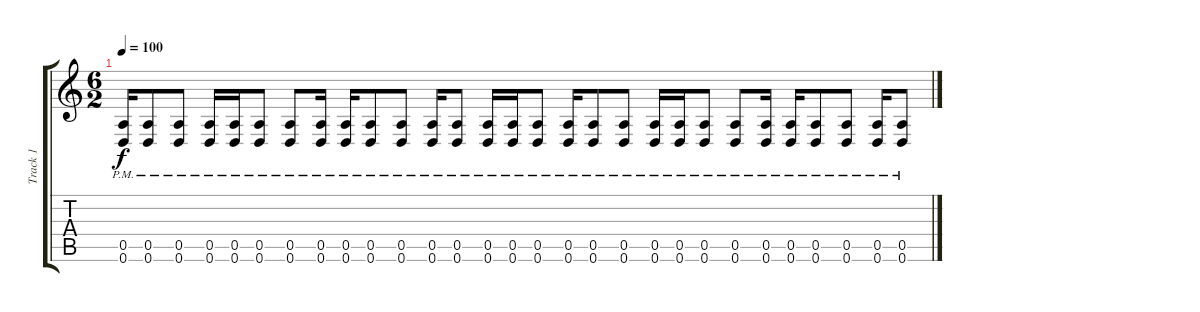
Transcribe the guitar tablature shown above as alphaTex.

\track ("Track 1" "Track 1") {instrument distortionguitar}
\staff {score tabs}
\tuning (E4 B3 G3 D3 A2 D2) {hide}
\ts (6 2)
\tempo 100
\clef g2
\ks c
(0.5{pm} 0.6{pm}).16{dy f} (0.5{pm} 0.6{pm}).8 (0.5{pm} 0.6{pm}).8 (0.5{pm} 0.6{pm}).16 (0.5{pm} 0.6{pm}).16 (0.5{pm} 0.6{pm}).8 (0.5{pm} 0.6{pm}).8 (0.5{pm} 0.6{pm}).16 (0.5{pm} 0.6{pm}).16 (0.5{pm} 0.6{pm}).8 (0.5{pm} 0.6{pm}).8 (0.5{pm} 0.6{pm}).16 (0.5{pm} 0.6{pm}).8 (0.5{pm} 0.6{pm}).16 (0.5{pm} 0.6{pm}).16 (0.5{pm} 0.6{pm}).8 (0.5{pm} 0.6{pm}).16 (0.5{pm} 0.6{pm}).8 (0.5{pm} 0.6{pm}).8 (0.5{pm} 0.6{pm}).16 (0.5{pm} 0.6{pm}).16 (0.5{pm} 0.6{pm}).8 (0.5{pm} 0.6{pm}).8 (0.5{pm} 0.6{pm}).16 (0.5{pm} 0.6{pm}).16 (0.5{pm} 0.6{pm}).8 (0.5{pm} 0.6{pm}).8 (0.5{pm} 0.6{pm}).16 (0.5{pm} 0.6{pm}).8
